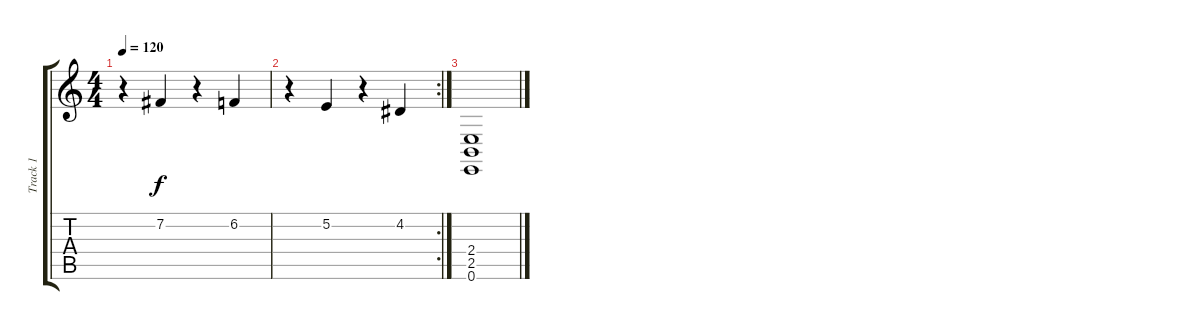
\track ("Track 1" "Track 1") {instrument fx7echoes}
\staff {score tabs}
\tuning (E4 B3 G3 D3 A2 E2) {hide}
\ts (4 4)
\tempo 120
\clef g2
\ks c
r.4{dy f} 7.2.4 r.4 6.2.4 |
\rc 2
r.4 5.2.4 r.4 4.2.4 |
(2.4 2.5 0.6).1
